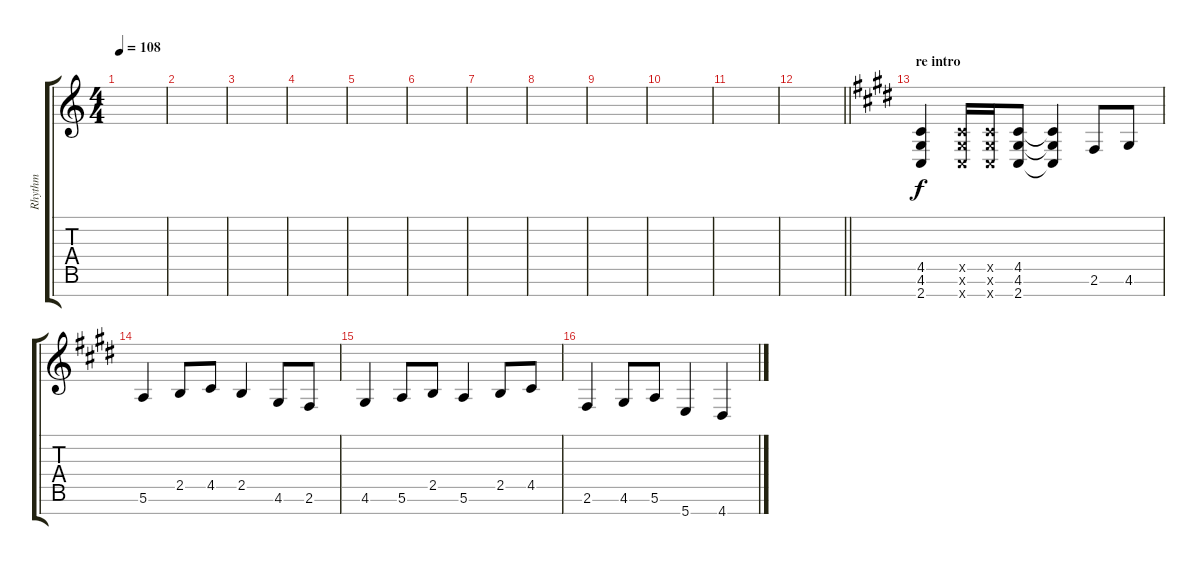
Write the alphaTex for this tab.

\track ("Rhythm" "Rhythm") {instrument acousticguitarnylon}
\staff {score tabs}
\tuning (E4 B3 G3 D3 A2 E2 B1) {hide}
\ts (4 4)
\tempo 108
\clef g2
\ks c
|
|
|
|
|
|
|
|
|
|
|
\barLineRight lightlight
|
\section ("" "re intro")
\ks e
(4.5 4.6 2.7).4 (4.5{x} 4.6{x} 2.7{x}).16 (4.5{x} 4.6{x} 2.7{x}).16 (4.5 4.6 2.7).8 (4.5{t} 4.6{t} 2.7{t}).4 2.6.8 4.6.8 |
5.6.4 2.5.8 4.5.8 2.5.4 4.6.8 2.6.8 |
4.6.4 5.6.8 2.5.8 5.6.4 2.5.8 4.5.8 |
2.6.4 4.6.8 5.6.8 5.7.4 4.7.4
